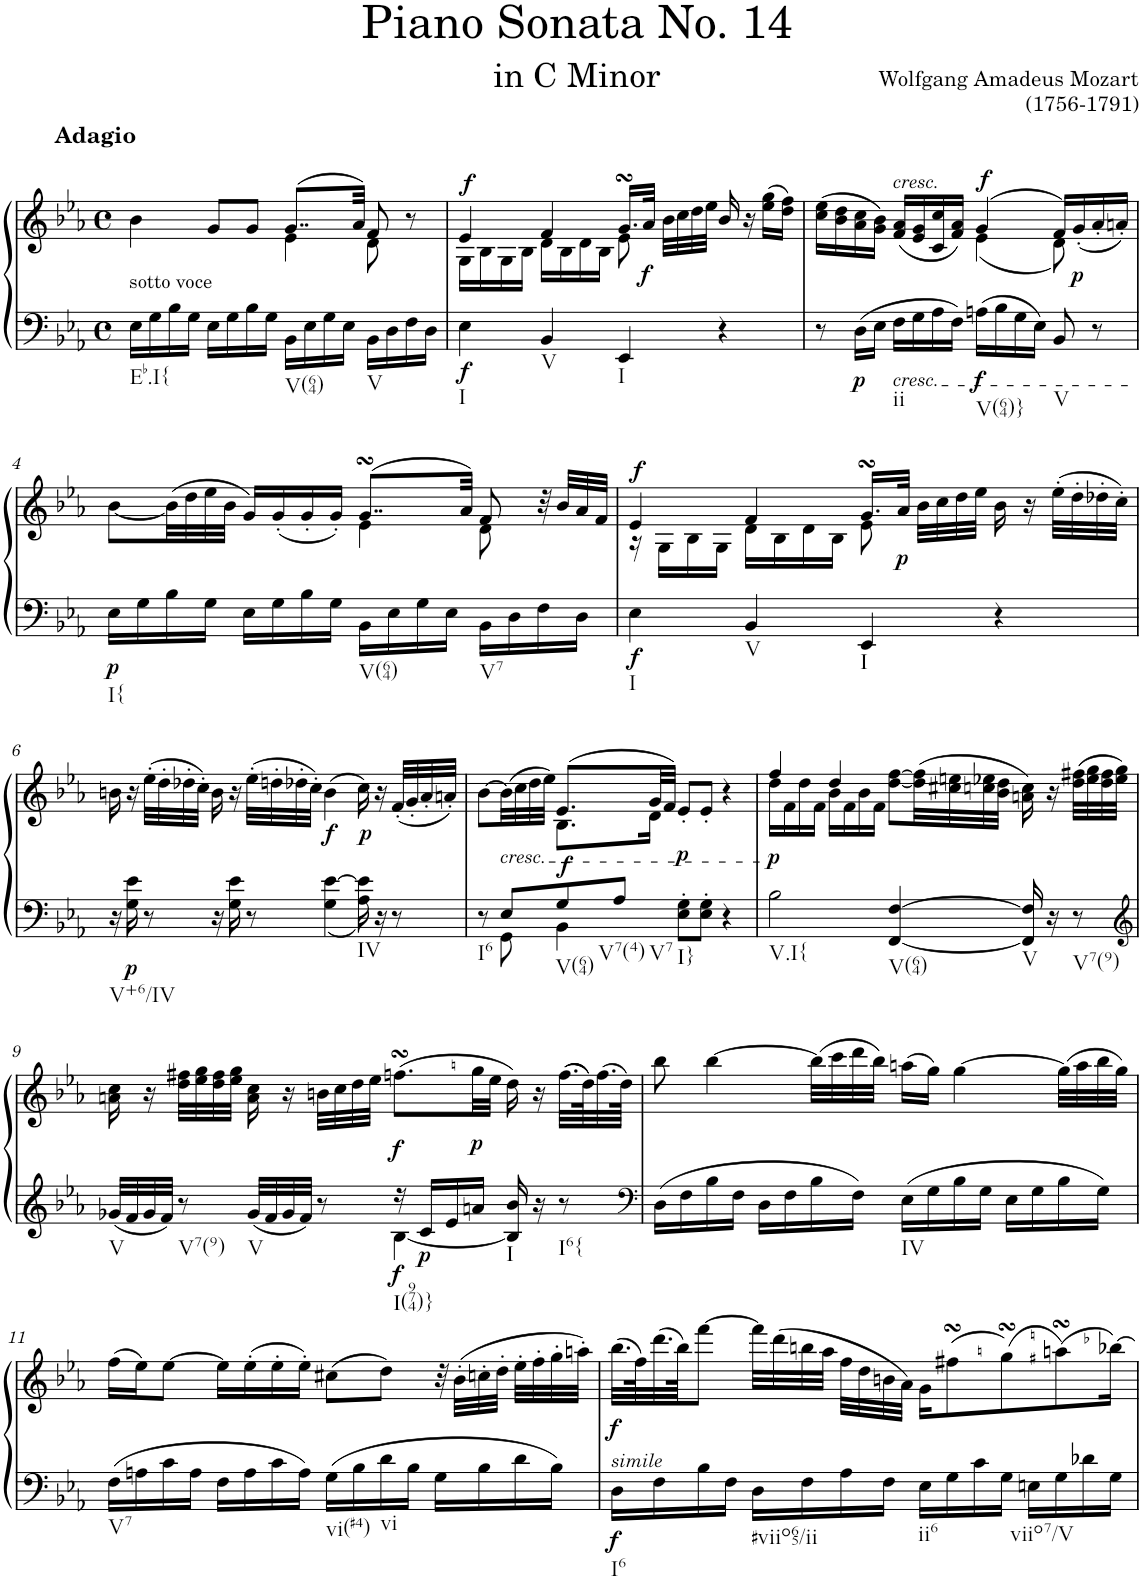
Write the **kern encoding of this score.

**kern	**kern	**dynam
*part1	*part1	*part1
*staff2	*staff1	*staff1/2
*I"Piano	*	*
*I'Pno.	*	*
*clefF4	*clefG2	*
*k[b-e-a-]	*k[b-e-a-]	*
*M4/4	*M4/4	*
*met(c)	*met(c)	*
=1	=1	=1
*	*^	*
!	!LO:TX:a:B:t=Adagio	!	!
!LO:TX:a:t=sotto voce	!	!	!
!LO:TX:b:t=Eb.I{	!	!	!
16E-\LL	4b-\	2ryy	.
16G\	.	.	.
16B-\	.	.	.
16G\JJ	.	.	.
16E-\LL	8g/L	.	.
16G\	.	.	.
16B-\	8g/J	.	.
16G\JJ	.	.	.
!LO:TX:b:t=V(64)	!	!	!
16BB-\LL	(8..g/L	4e-\	.
16E-\	.	.	.
16G\	.	.	.
16E-\JJ	.	.	.
.	32a-/Jkk)	.	.
!LO:TX:b:t=V	!	!	!
16BB-\LL	8f/	8d\	.
16D\	.	.	.
16F\	8r	8ryy	.
16D\JJ	.	.	.
=2	=2	=2	=2
!LO:TX:b:t=I	!	!	!
!	!	!	!LO:DY:b=2
!	!	!	!LO:DY:n=1:a
4E-\	4e-/	16G\LL	f f
.	.	16B-\	.
.	.	16G\	.
.	.	16B-\JJ	.
!LO:TX:b:t=V	!	!	!
4BB-/	4f/	16d\LL	.
.	.	16B-\	.
.	.	16d\	.
.	.	16B-\JJ	.
!LO:TX:b:t=I	!	!	!
4EE-/	16.gsSsS/LL	8e-\	.
!	!	!	!LO:DY:n=2:b
.	32a-/JJk	.	f
.	32b-\LLL	8ryy	.
.	32cc\	.	.
.	32dd\	.	.
.	32ee-\JJJ	.	.
4r	16b-/	4ryy	.
.	16r	.	.
.	(16ee-\ 16gg\LL	.	.
.	16dd\ 16ff\JJ)	.	.
=3	=3	=3	=3
8r	(16cc\ 16ee-\LL	2ryy	.
.	16b-\ 16dd\	.	.
!	!	!	!LO:DY:b=2
16D\LL	16a-\ 16cc\	.	p
16E-\JJ	16g\ 16b-\JJ)	.	.
!	!LO:TX:a:i:t=cresc.	!	!
!LO:TX:b:i:t=cresc.	!	!	!
!LO:TX:b:t=ii	!	!	!
16F\LL	(<16f/ 16a-/LL	.	.
16G\	16e-/ 16g/	.	.
16A-\	16c/ 16cc/	.	.
16F\JJ	16f/ 16a-/JJ)	.	.
!LO:TX:b:t=V(64)}	!	!	!
!	!	!	!LO:DY:b=2
!	!	!	!LO:DY:n=1:a
16An\LL	(4g/	(4e-\	f f
16B-\	.	.	.
16G\	.	.	.
16E-\JJ	.	.	.
!LO:TX:b:t=V	!	!	!
8BB-/	16f/LL)	8d\)	.
!	!	!	!LO:DY:n=2:b
.	(<16g'</	.	p
8r	16a-'</	8ryy	.
.	16an'</JJ)	.	.
!!LO:LB:g=z	!!
=4	=4	=4	=4
!LO:TX:b:t=I{	!	!	!
!	!	!	!LO:DY:b=2
16E-\LL	[<8b-\L	2ryy	p
16G\	.	.	.
16B-\	(32b-\LL]	.	.
.	32dd\	.	.
16G\JJ	32ee-\	.	.
.	32b-\JJJ	.	.
16E-\LL	16g/LL)	.	.
16G\	(<16g'</	.	.
16B-\	16g'</	.	.
16G\JJ	16g'</JJ)	.	.
!LO:TX:b:t=V(64)	!	!	!
16BB-\LL	(8..gsSsS/L	4e-\	.
16E-\	.	.	.
16G\	.	.	.
16E-\JJ	.	.	.
.	32a-/Jkk)	.	.
!LO:TX:b:t=V7	!	!	!
16BB-\LL	8f/	8d\	.
16D\	.	.	.
16F\	32r	8ryy	.
.	32b-/LLL	.	.
16D\JJ	32a-/	.	.
.	32f/JJJ	.	.
=5	=5	=5	=5
!LO:TX:b:t=I	!	!	!
!	!	!	!LO:DY:b=2
!	!	!	!LO:DY:n=1:a
4E-\	4e-/	16r	f f
.	.	16G\LL	.
.	.	16B-\	.
.	.	16G\JJ	.
!LO:TX:b:t=V	!	!	!
4BB-/	4f/	16d\LL	.
.	.	16B-\	.
.	.	16d\	.
.	.	16B-\JJ	.
!LO:TX:b:t=I	!	!	!
4EE-/	16.gsSsS/LL	8e-\	.
!	!	!	!LO:DY:n=2:b
.	32a-/JJk	.	p
.	32b-\LLL	8ryy	.
.	32cc\	.	.
.	32dd\	.	.
.	32ee-\JJJ	.	.
4r	16b-\	4ryy	.
.	16r	.	.
.	(32ee-'\LLL	.	.
.	32dd'\	.	.
.	32dd-X'\	.	.
.	32cc'\JJJ)	.	.
*	*v	*v	*
!!LO:LB:g=z
=6	=6	=6
!LO:TX:b:t=V+6/IV	!	!
16r	16bn\	.
!	!	!LO:DY:b=2
16G\ 16e-\	16r	p
8r	(32ee-'\LLL	.
.	32dd'\	.
.	32dd-X'\	.
.	32cc'\JJJ)	.
16r	16b\	.
16G\ 16e-\	16r	.
8r	(32ee-'\LLL	.
.	32ddn'\	.
.	32dd-X'\	.
.	32cc'\JJJ)	.
!	!	!LO:DY:b
4G\ [4e-\	(4b\	f
!LO:TX:b:t=IV	!	!
!	!	!LO:DY:b
16A-\ 16e-\]	16cc\)	p
16r	16r	.
8r	(32f'/LLL	.
.	32g'/	.
.	32a-'/	.
.	32an'/JJJ)	.
=7	=7	=7
*^	*^	*
!LO:TX:b:t=I6	!	!	!	!
8r	8ryy	[>8b-\L	4ryy	.
!	!	!LO:TX:b:i:t=cresc.	!	!
8E-/L	8GG\	(>32b-\LL]	.	.
.	.	32cc\	.	.
.	.	32dd\	.	.
.	.	32ee-\JJJ)	.	.
!LO:TX:b:t=V(64)	!	!	!	!
!	!	!	!	!LO:DY:b
8G/	4BB-\	(8.e-/L	8.B-\L	f
!LO:TX:b:t=V7(4)	!	!	!	!
!LO:TX:b:t=V7	!	!	!	!
8A-/J	.	.	.	.
.	.	32g/LL	16d\Jk	.
.	.	32f/JJJ)	.	.
!LO:TX:b:t=I}	!	!	!	!
!	!	!	!	!LO:DY:b
8E-\' 8G\'L	2ryy	8e-'/L	2ryy	p
8E-\' 8G\'J	.	8e-'/J	.	.
4r	.	4r	.	.
*v	*v	*	*	*
=8	=8	=8	=8
!LO:TX:b:t=V.I{	!	!	!
!	!	!	!LO:DY:b
2B-\	4ff/	16dd\LL	p
.	.	16f\	.
.	.	16dd\	.
.	.	16f\JJ	.
.	4dd/	16b-\LL	.
.	.	16f\	.
.	.	16b-\	.
.	.	16f\JJ	.
!LO:TX:b:t=V(64)	!	!	!
[4FF/ [4F/	[8dd\ [>8ff\L	2ryy	.
.	(32dd\] 32ff\]LL	.	.
.	32cc#X\ 32een\	.	.
.	32ccn\ 32ee-X\	.	.
.	32b-\ 32dd\JJJ	.	.
!LO:TX:b:t=V	!	!	!
16FF/] 16F/]	16an\ 16cc\)	.	.
16r	16r	.	.
!LO:TX:b:t=V7(9)	!	!	!
8r	(32dd\ 32ff#X\LLL	.	.
.	32ee-\ 32gg\	.	.
.	32dd\ 32ff#\	.	.
.	32ee-\ 32gg\JJJ)	.	.
*	*v	*v	*
!!LO:LB:g=z
=9	=9	=9
*clefG2	*	*
*^	*	*
!LO:TX:b:t=V	!	!	!
32g-X/LLL	2ryy	16an\ 16cc\	.
32f/	.	.	.
32g-/	.	16r	.
32f/JJJ	.	.	.
!LO:TX:b:t=V7(9)	!	!	!
8r	.	32dd\ 32ff#X\LLL	.
.	.	32ee-\ 32gg\	.
.	.	32dd\ 32ff#\	.
.	.	32ee-\ 32gg\JJJ	.
!LO:TX:b:t=V	!	!	!
32g-/LLL	.	16a\ 16cc\	.
32f/	.	.	.
32g-/	.	16r	.
32f/JJJ	.	.	.
8r	.	32bn\LLL	.
.	.	32cc\	.
.	.	32dd\	.
.	.	32ee-\JJJ	.
!LO:TX:b:t=I(974)}	!	!	!
!	!	!	!LO:DY:b=2
!	!	!	!LO:DY:n=1:b
16r	[4B-\	(8.ffnsSSS\L	f f
!	!	!	!LO:DY:n=2:b=2
16c/LL	.	.	p
16e-/	.	.	.
!	!	!	!LO:DY:n=3:b
16an/JJ	.	32gg\LL	p
.	.	32ee-\JJJ	.
!LO:TX:b:t=I	!	!	!
16B-/] 16b-/	4ryy	16dd\)	.
16r	.	16r	.
!LO:TX:b:t=I6{	!	!	!
8r	.	((32.ff\LLL	.
.	.	64dd\K))	.
.	.	(32.ff\	.
.	.	64dd\JJJk)	.
*v	*v	*	*
=10	=10	=10
*clefF4	*	*
16D\LL	8bb-\	.
16F\	.	.
16B-\	[4bb-\	.
16F\JJ	.	.
16D\LL	.	.
16F\	.	.
16B-\	(32bb-\LLL]	.
.	32ccc\	.
16F\JJ	32ddd\	.
.	32bb-\JJJ)	.
!LO:TX:b:t=IV	!	!
16E-\LL	(16aan\LL	.
16G\	16gg\JJ)	.
16B-\	[4gg\	.
16G\JJ	.	.
16E-\LL	.	.
16G\	.	.
16B-\	(32gg\LLL]	.
.	32aa\	.
16G\JJ	32bb-\	.
.	32gg\JJJ)	.
!!LO:LB:g=z
=11	=11	=11
!LO:TX:b:t=V7	!	!
16F\LL	(16ff\LL	.
16An\	16ee-\J)	.
16c\	[8ee-\J	.
16A\JJ	.	.
16F\LL	16ee-\LL]	.
16A\	(16ee-'\	.
16c\	16ee-'\	.
16A\JJ	16ee-'\JJ)	.
!LO:TX:b:t=vi(#4)	!	!
16G\LL	(8cc#X\L	.
16B-\	.	.
!LO:TX:b:t=vi	!	!
16d\	8dd\J)	.
16B-\JJ	.	.
16G\LL	32r	.
.	(32b-'\LLL	.
16B-\	32ccn'\	.
.	32dd'\JJJ	.
16d\	32ee-'\LLL	.
.	32ff'\	.
16B-\JJ	32gg'\	.
.	32aan'\JJJ)	.
=12	=12	=12
!LO:TX:a:i:t=simile	!	!
!LO:TX:b:t=I6	!	!
!	!	!LO:DY:b=2
!	!	!LO:DY:n=1:b
16D\LL	(32.bb-\LLL	f f
.	64ff\K)	.
16F\	(32.ddd\	.
.	64bb-\JJK)	.
16B-\	[8fff\J	.
16F\JJ	.	.
!LO:TX:b:t=#viio65/ii	!	!
16D\LL	32fff\LLL]	.
.	(32ddd\	.
16F\	32bbn\	.
.	32aa-\JJJ	.
16A-\	32ff\LLL	.
.	32dd\	.
16F\JJ	32bn\	.
.	32a-\JJJ)	.
!LO:TX:b:t=ii6	!	!
16E-\LL	16g\KL	.
16G\	(8ff#XsSsS\	.
16c\	.	.
16G\JJ	(8ggsSsS\)	.
!LO:TX:b:t=viio7/V	!	!
16En\LL	.	.
16G\	(8aansSsS\)	.
16d-X\	.	.
16G\JJ	[16bb-X\Jk)	.
=	=	=
*-	*-	*-
